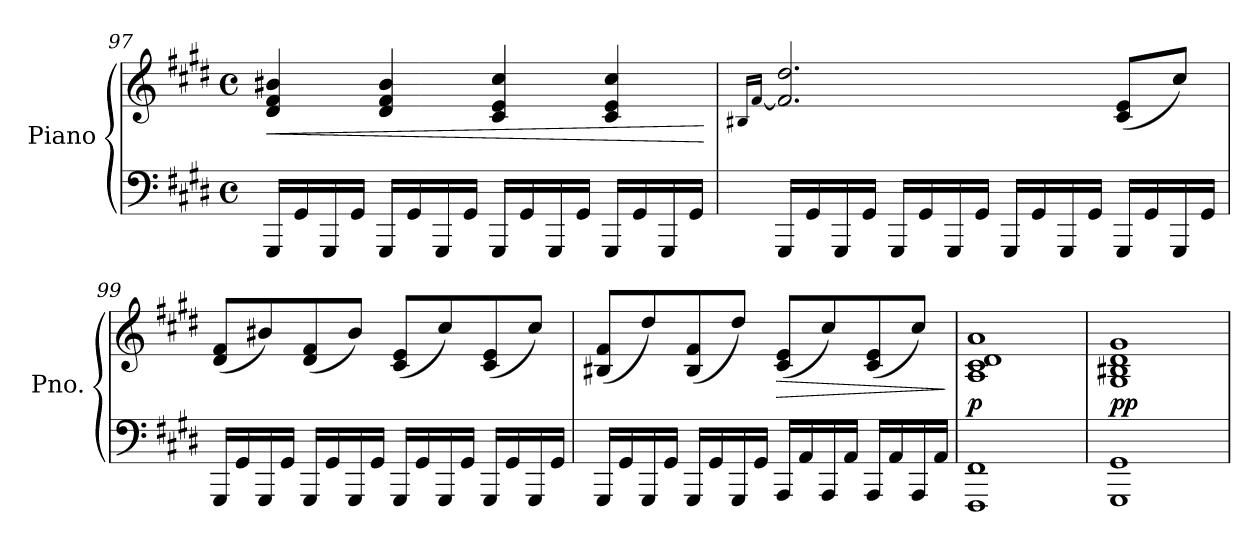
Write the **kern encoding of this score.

**kern	**kern	**dynam
*part1	*part1	*part1
*staff2	*staff1	*staff1/2
*I"Piano	*	*
*I'Pno.	*	*
!!LO:LB:g=z
*clefF4	*clefG2	*
*k[f#c#g#d#]	*k[f#c#g#d#]	*
*M4/4	*M4/4	*
*met(c)	*met(c)	*
=97	=97	=97
!	!	!LO:HP:b
16GGG#/LL	4d#/ 4f#/ 4b#X/	<
16GG#/	.	.
16GGG#/	.	.
16GG#/JJ	.	.
16GGG#/LL	4d#/ 4f#/ 4b#/	.
16GG#/	.	.
16GGG#/	.	.
16GG#/JJ	.	.
16GGG#/LL	4c#/ 4e/ 4cc#/	.
16GG#/	.	.
16GGG#/	.	.
16GG#/JJ	.	.
16GGG#/LL	4c#/ 4e/ 4cc#/	.
16GG#/	.	.
16GGG#/	.	.
16GG#/JJ	.	.
.	.	[
=98	=98	=98
.	16qB#X/LL	.
.	[16qf#/JJ	.
16GGG#/LL	2.f#/] 2.dd#/	.
16GG#/	.	.
16GGG#/	.	.
16GG#/JJ	.	.
16GGG#/LL	.	.
16GG#/	.	.
16GGG#/	.	.
16GG#/JJ	.	.
16GGG#/LL	.	.
16GG#/	.	.
16GGG#/	.	.
16GG#/JJ	.	.
16GGG#/LL	(8c#/ 8e/L	.
16GG#/	.	.
16GGG#/	8cc#/J)	.
16GG#/JJ	.	.
=99	=99	=99
16GGG#/LL	(8d#/ 8f#/L	.
16GG#/	.	.
16GGG#/	8b#X/)	.
16GG#/JJ	.	.
16GGG#/LL	(8d#/ 8f#/	.
16GG#/	.	.
16GGG#/	8b#/J)	.
16GG#/JJ	.	.
16GGG#/LL	(8c#/ 8e/L	.
16GG#/	.	.
16GGG#/	8cc#/)	.
16GG#/JJ	.	.
16GGG#/LL	(8c#/ 8e/	.
16GG#/	.	.
16GGG#/	8cc#/J)	.
16GG#/JJ	.	.
!!LO:LB:g=z
=100	=100	=100
16GGG#/LL	(8B#X/ 8f#/L	.
16GG#/	.	.
16GGG#/	8dd#/)	.
16GG#/JJ	.	.
16GGG#/LL	(8B#/ 8f#/	.
16GG#/	.	.
16GGG#/	8dd#/J)	.
16GG#/JJ	.	.
!	!	!LO:HP:b
16AAA/LL	(8c#/ 8e/L	>
16AA/	.	.
16AAA/	8cc#/)	.
16AA/JJ	.	.
16AAA/LL	(8c#/ 8e/	.
16AA/	.	.
16AAA/	8cc#/J)	.
16AA/JJ	.	.
.	.	]
=101	=101	=101
!	!	!LO:DY:a=2
1FFF# 1FF#	1A 1c# 1d# 1a	p
=102	=102	=102
!	!	!LO:DY:a=2
1GGG# 1GG#	1G# 1B#X 1d# 1g#	pp
=	=	=
*-	*-	*-
